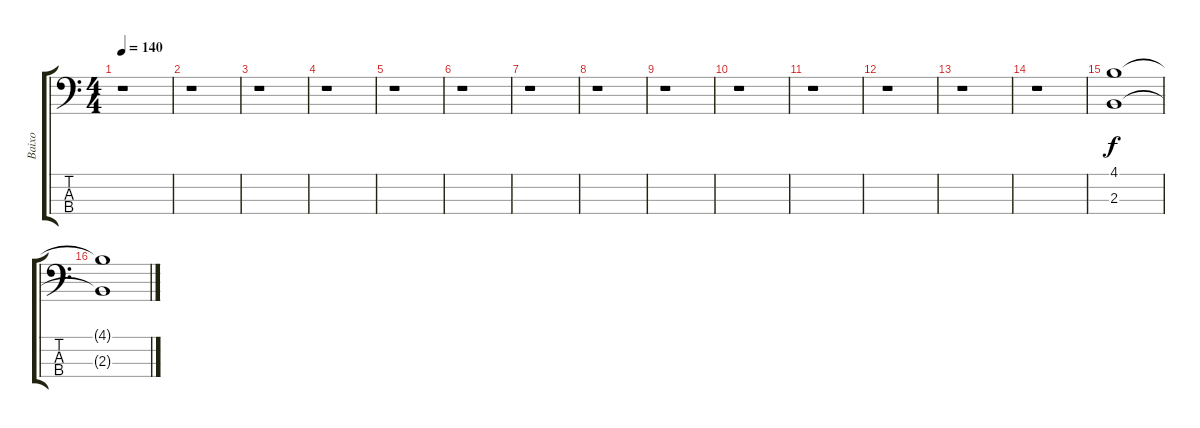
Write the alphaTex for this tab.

\track ("Baixo" "Baixo") {instrument electricbassfinger}
\staff {score tabs}
\tuning (G2 D2 A1 E1) {hide}
\ts (4 4)
\tempo 140
\clef f4
\ks c
r.1{dy f} |
r.1 |
r.1 |
r.1 |
r.1 |
r.1 |
r.1 |
r.1 |
r.1 |
r.1 |
r.1 |
r.1 |
r.1 |
r.1 |
(4.1 2.3).1 |
(4.1{t} 2.3{t}).1
